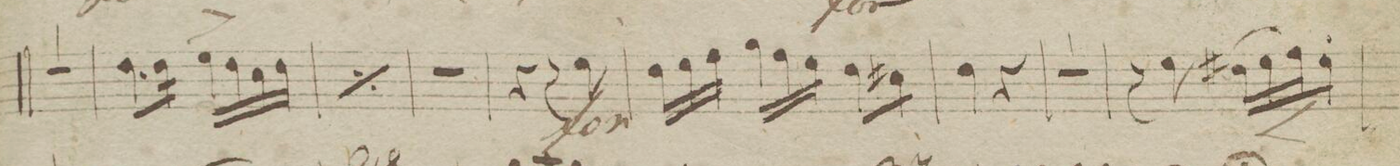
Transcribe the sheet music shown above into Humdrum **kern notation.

**kern	**dynam
*I"Clarinetto 2do. in B.	*
*clefG2	*
*k[b-]	*
*M2/4	*
2r	.
=104	=104
8.cc\L	.
16cc\Jk	.
16dd\^LL	.
16cc\	.
16b-\	.
16cc\JJ	.
=105	=105
*rep	*
8.cc\L	.
16cc\Jk	.
16dd\^LL	.
16cc\	.
16b-\	.
16cc\JJ	.
*Xrep	*
=106	=106
2r	.
=107	=107
4r	.
8r	.
8dd\	f
=108	=108
24cc\LL	.
24dd\	.
24ee\JJ	.
24ff\LL	.
24ee\	.
24dd\JJ	.
8cc\L	.
8bX\J	.
=109	=109
4cc\	.
4r	.
=110	=110
2r	.
=111	=111
8r	.
8dd\	.
(24cc#X\LL	<
24dd\	.
24ee\J)	[[
8dd\'J	.
=112	=112
*-	*-
